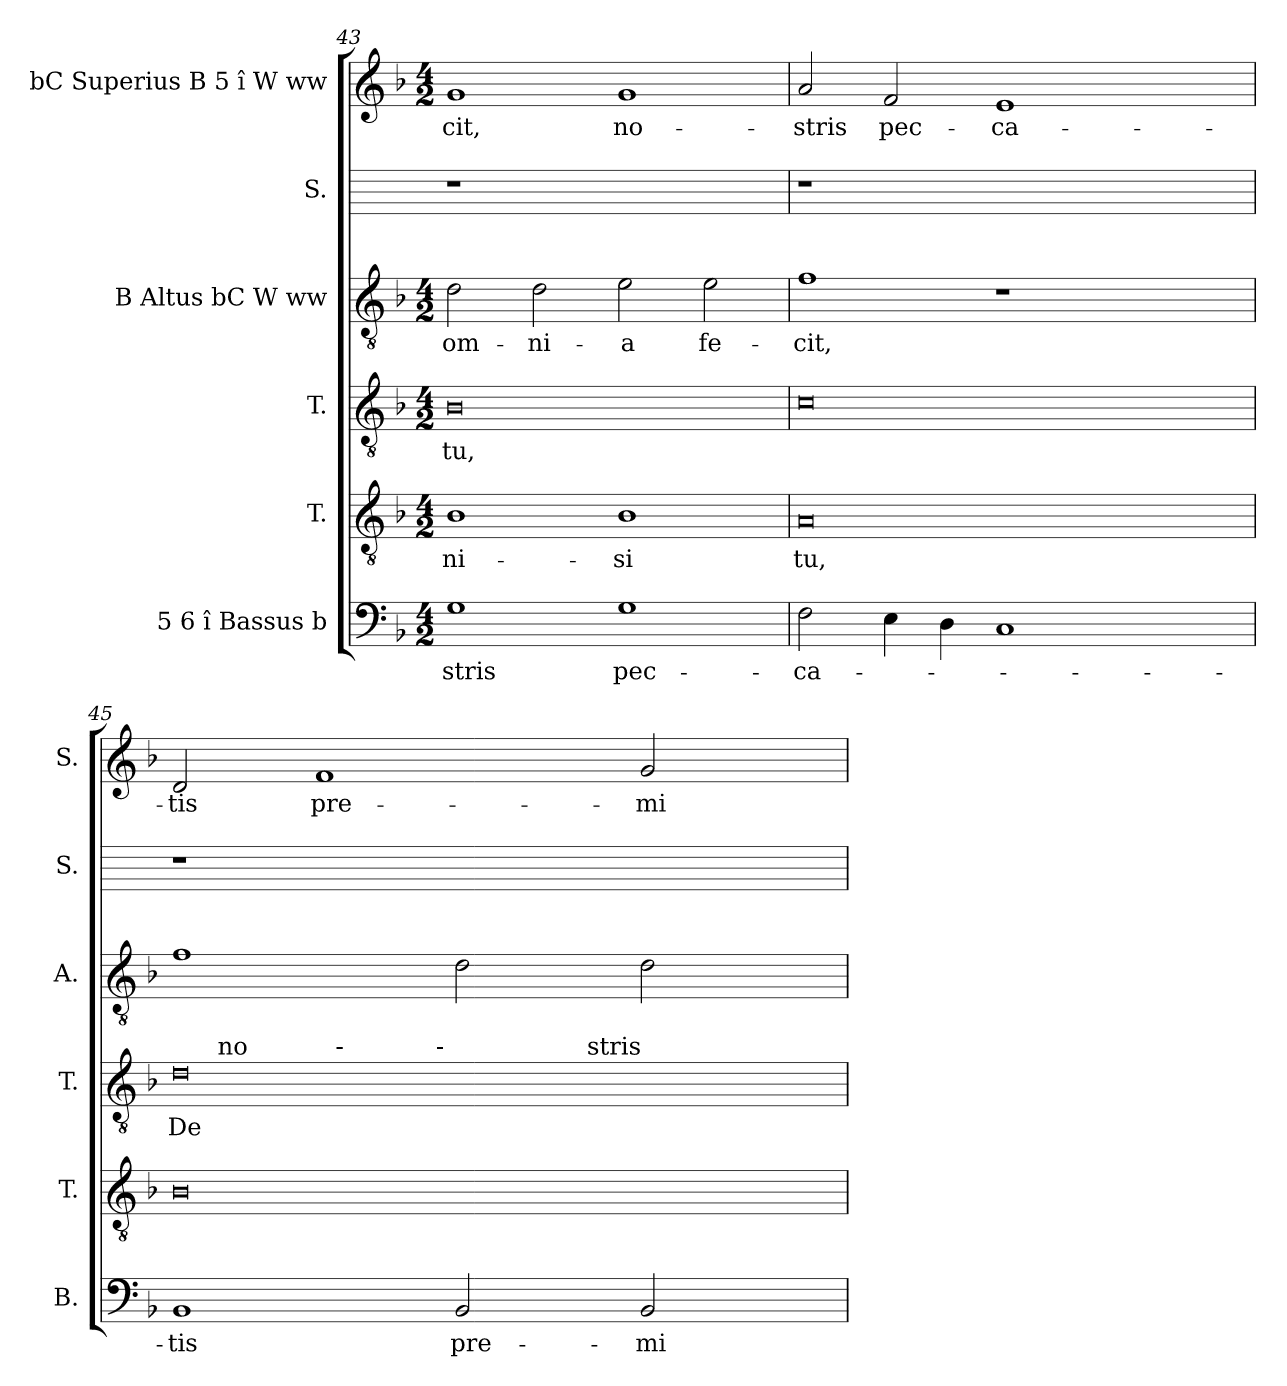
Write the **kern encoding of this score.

**kern	**text	**kern	**text	**kern	**text	**kern	**text	**kern	**kern	**text
*part6	*part6	*part5	*part5	*part4	*part4	*part3	*part3	*part2	*part1	*part1
*staff6	*staff6	*staff5	*staff5	*staff4	*staff4	*staff3	*staff3	*staff2	*staff1	*staff1
*I"5  6  î  Bassus  b	*	*I"T.	*	*I"T.	*	*I"B  Altus  bC  W  ww	*	*I"S.	*I"bC  Superius  B  5 î W  ww	*
*I'B.	*	*I'T.	*	*I'T.	*	*I'A.	*	*I'S.	*I'S.	*
*clefF4	*	*clefGv2	*	*clefGv2	*	*clefGv2	*	*	*clefG2	*
*k[b-]	*	*k[b-]	*	*k[b-]	*	*k[b-]	*	*	*k[b-]	*
*F:	*	*F:	*	*F:	*	*F:	*	*	*F:	*
*M4/2	*	*M4/2	*	*M4/2	*	*M4/2	*	*	*M4/2	*
=43	=43	=43	=43	=43	=43	=43	=43	=43	=43	=43
!	!LO:LY:b:cj	!	!LO:LY:b:cj	!	!LO:LY:b:cj	!	!LO:LY:b:cj	!	!	!LO:LY:b:cj
1G	-stris	1B-	ni-	0B-	tu,	2d\	om-	1r	1g	-cit,
!	!	!	!	!	!	!	!LO:LY:b:cj	!	!	!
.	.	.	.	.	.	2d\	-ni-	.	.	.
!	!LO:LY:b:cj	!	!LO:LY:b:cj	!	!	!	!LO:LY:b:cj	!	!	!LO:LY:b:cj
1G	pec-	1B-	-si	.	.	2e\	-a	1ryy	1g	no-
!	!	!	!	!	!	!	!LO:LY:b:cj	!	!	!
.	.	.	.	.	.	2e\	fe-	.	.	.
=44	=44	=44	=44	=44	=44	=44	=44	=44	=44	=44
!	!LO:LY:b:cj	!	!LO:LY:b:cj	!	!	!	!LO:LY:b:cj	!	!	!LO:LY:b:cj
2F\	-ca-	0A	tu,	0c	.	1f	-cit,	1r	2a/	-stris
!	!	!	!	!	!	!	!	!	!	!LO:LY:b:cj
4E\	.	.	.	.	.	.	.	.	2f/	pec-
4D\	.	.	.	.	.	.	.	.	.	.
!	!	!	!	!	!	!LO:N:vis=1	!	!	!	!LO:LY:b:cj
1C	.	.	.	.	.	0r	.	0ryy	1e	-ca-
1ryy	.	1ryy	.	1ryy	.	.	.	.	1ryy	.
!!LO:LB:g=z
=45	=45	=45	=45	=45	=45	=45	=45	=45	=45	=45
!	!LO:LY:b:cj	!	!	!	!LO:LY:b:cj	!	!	!	!	!LO:LY:b:cj
*	*	*	*	*^	*	*	*	*	*	*
*	*	*	*	*	*^	*	*	*	*	*	*
*	*	*	*	*	*	*^	*	*	*	*	*	*
*	*	*	*	*	*	*	*^	*	*	*	*	*	*
1BB-	-tis	0B-	.	0d	16ryy	2ryy	2ryy	1ryy	De-	1f	.	1r	2d/	-tis
.	.	.	.	.	64ryy	.	.	.	.	.	.	.	.	.
!	!	!	!	!	!LO:TX:a:t=no	!	!	!	!	!	!	!	!	!
.	.	.	.	.	1ryy	.	.	.	.	.	.	.	.	.
!	!	!	!	!	!	!	!	!	!	!	!	!	!	!LO:LY:b:cj
.	.	.	.	.	.	32ryy	4...ryy	.	.	.	.	.	1f	pre-
!	!	!	!	!	!	!LO:TX:a:t=-	!	!	!	!	!	!	!	!
.	.	.	.	.	.	1ryy	.	.	.	.	.	.	.	.
!	!	!	!	!	!	!	!LO:TX:a:t=-	!	!	!	!	!	!	!
.	.	.	.	.	.	.	1ryy	.	.	.	.	.	.	.
!	!LO:LY:b:cj	!	!	!	!	!	!	!	!	!	!	!	!	!
2BB-/	pre-	.	.	.	.	.	.	4ryy	.	2d\	.	1ryy	.	.
.	.	.	.	.	2ryy	.	.	.	.	.	.	.	.	.
.	.	.	.	.	.	.	.	16.ryy	.	.	.	.	.	.
!	!	!	!	!	!	!	!	!LO:TX:a:t=stris	!	!	!	!	!	!
.	.	.	.	.	.	.	.	2ryy	.	.	.	.	.	.
!	!LO:LY:b:cj	!	!	!	!	!	!	!	!	!	!	!	!	!LO:LY:b:cj
2BB-/	-mi-	.	.	.	.	.	.	.	.	2d\	.	.	2g/	-mi-
.	.	.	.	.	.	4...ryy	.	.	.	.	.	.	.	.
.	.	.	.	.	4ryy	.	.	.	.	.	.	.	.	.
.	.	.	.	.	8ryy	.	.	.	.	.	.	.	.	.
.	.	.	.	.	.	.	.	8ryy	.	.	.	.	.	.
.	.	.	.	.	32.ryy	.	.	.	.	.	.	.	.	.
.	.	.	.	.	.	.	32ryy	32ryy	.	.	.	.	.	.
*	*	*	*	*v	*v	*v	*v	*v	*	*	*	*	*	*
=	=	=	=	=	=	=	=	=	=	=
*-	*-	*-	*-	*-	*-	*-	*-	*-	*-	*-
